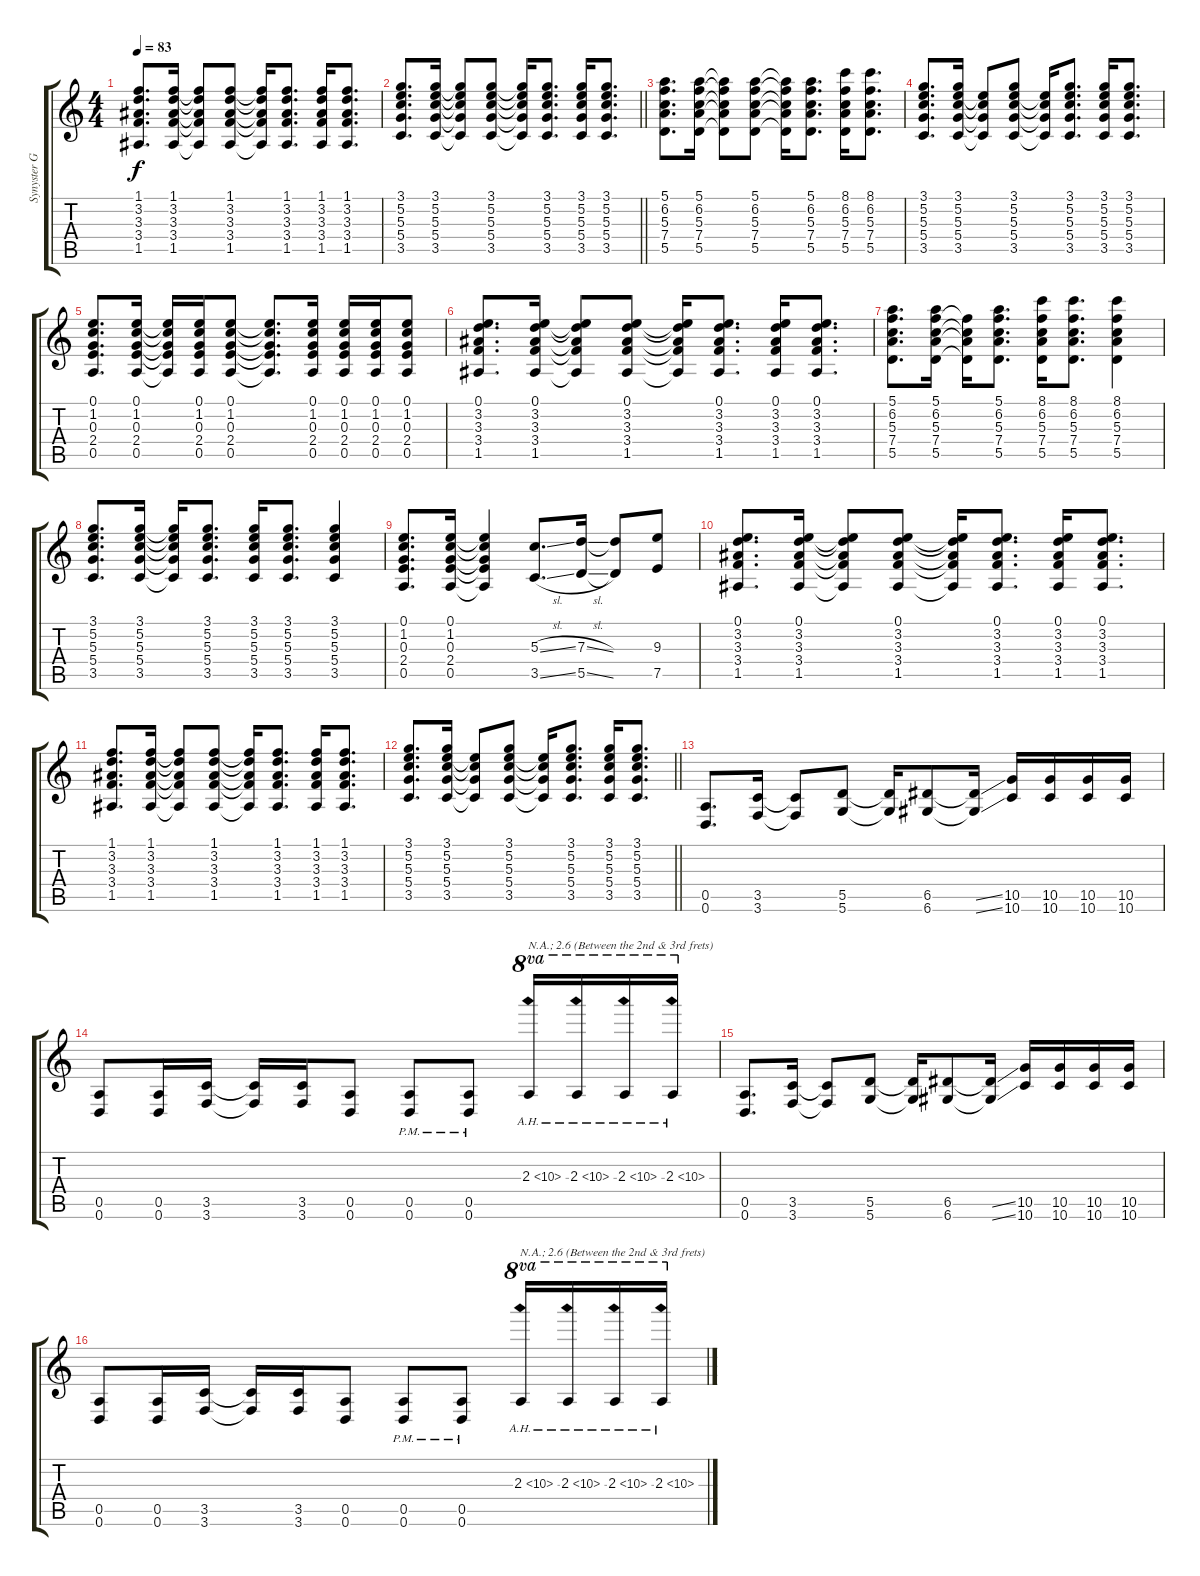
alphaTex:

\track ("Synyster Gates" "Synyster G") {instrument acousticguitarsteel}
\staff {score tabs}
\tuning (E4 B3 G3 D3 A2 D2) {hide}
\ts (4 4)
\tempo 83
\clef g2
\ks c
(1.1 3.2 3.3 3.4 1.5).8{d dy f} (1.1 3.2 3.3 3.4 1.5).16 (1.1{t} 3.2{t} 3.3{t} 3.4{t} 1.5{t}).8 (1.1 3.2 3.3 3.4 1.5).8 (1.1{t} 3.2{t} 3.3{t} 3.4{t} 1.5{t}).16 (1.1 3.2 3.3 3.4 1.5).8{d} (1.1 3.2 3.3 3.4 1.5).16 (1.1 3.2 3.3 3.4 1.5).8{d} |
\barLineRight lightlight
(3.1 5.2 5.3 5.4 3.5).8{d} (3.1 5.2 5.3 5.4 3.5).16 (3.1{t} 5.2{t} 5.3{t} 5.4{t} 3.5{t}).8 (3.1 5.2 5.3 5.4 3.5).8 (3.1{t} 5.2{t} 5.3{t} 5.4{t} 3.5{t}).16 (3.1 5.2 5.3 5.4 3.5).8{d} (3.1 5.2 5.3 5.4 3.5).16 (3.1 5.2 5.3 5.4 3.5).8{d} |
(5.1 6.2 5.3 7.4 5.5).8{d} (5.1 6.2 5.3 7.4 5.5).16 (5.1{t} 6.2{t} 5.3{t} 7.4{t} 5.5{t}).8 (5.1 6.2 5.3 7.4 5.5).8 (5.1{t} 6.2{t} 5.3{t} 7.4{t} 5.5{t}).16 (5.1 6.2 5.3 7.4 5.5).8{d} (8.1 6.2 5.3 7.4 5.5).16 (8.1 6.2 5.3 7.4 5.5).8{d} |
(3.1 5.2 5.3 5.4 3.5).8{d} (3.1 5.2 5.3 5.4 3.5).16 (5.2{t} 5.3{t} 5.4{t} 3.5{t}).8 (3.1 5.2 5.3 5.4 3.5).8 (5.2{t} 5.3{t} 5.4{t} 3.5{t}).16 (3.1 5.2 5.3 5.4 3.5).8{d} (3.1 5.2 5.3 5.4 3.5).16 (3.1 5.2 5.3 5.4 3.5).8{d} |
(0.1 1.2 0.3 2.4 0.5).8{d} (0.1 1.2 0.3 2.4 0.5).16 (0.1{t} 1.2{t} 0.3{t} 2.4{t} 0.5{t}).16 (0.1 1.2 0.3 2.4 0.5).16 (0.1 1.2 0.3 2.4 0.5).8 (0.1{t} 1.2{t} 0.3{t} 2.4{t} 0.5{t}).8{d} (0.1 1.2 0.3 2.4 0.5).16 (0.1 1.2 0.3 2.4 0.5).16 (0.1 1.2 0.3 2.4 0.5).16 (0.1 1.2 0.3 2.4 0.5).8 |
(0.1 3.2 3.3 3.4 1.5).8{d} (0.1 3.2 3.3 3.4 1.5).16 (0.1{t} 3.2{t} 3.3{t} 3.4{t} 1.5{t}).8 (0.1 3.2 3.3 3.4 1.5).8 (0.1{t} 3.2{t} 3.3{t} 3.4{t} 1.5{t}).16 (0.1 3.2 3.3 3.4 1.5).8{d} (0.1 3.2 3.3 3.4 1.5).16 (0.1 3.2 3.3 3.4 1.5).8{d} |
(5.1 6.2 5.3 7.4 5.5).8{d} (5.1 6.2 5.3 7.4 5.5).16 (6.2{t} 5.3{t} 7.4{t} 5.5{t}).16 (5.1 6.2 5.3 7.4 5.5).8{d} (8.1 6.2 5.3 7.4 5.5).16 (8.1 6.2 5.3 7.4 5.5).8{d} (8.1 6.2 5.3 7.4 5.5).4 |
(3.1 5.2 5.3 5.4 3.5).8{d} (3.1 5.2 5.3 5.4 3.5).16 (3.1{t} 5.2{t} 5.3{t} 5.4{t} 3.5{t}).16 (3.1 5.2 5.3 5.4 3.5).8{d} (3.1 5.2 5.3 5.4 3.5).16 (3.1 5.2 5.3 5.4 3.5).8{d} (3.1 5.2 5.3 5.4 3.5).4 |
(0.1 1.2 0.3 2.4 0.5).8{d} (0.1 1.2 0.3 2.4 0.5).16 (0.1{t} 1.2{t} 0.3{t} 2.4{t} 0.5{t}).4 (5.3{sl} 3.5{sl}).8{d} (7.3{sl} 5.5{sl}).16 (7.3{t} 5.5{t}).8 (9.3 7.5).8 |
(0.1 3.2 3.3 3.4 1.5).8{d} (0.1 3.2 3.3 3.4 1.5).16 (0.1{t} 3.2{t} 3.3{t} 3.4{t} 1.5{t}).8 (0.1 3.2 3.3 3.4 1.5).8 (0.1{t} 3.2{t} 3.3{t} 3.4{t} 1.5{t}).16 (0.1 3.2 3.3 3.4 1.5).8{d} (0.1 3.2 3.3 3.4 1.5).16 (0.1 3.2 3.3 3.4 1.5).8{d} |
(1.1 3.2 3.3 3.4 1.5).8{d} (1.1 3.2 3.3 3.4 1.5).16 (1.1{t} 3.2{t} 3.3{t} 3.4{t} 1.5{t}).8 (1.1 3.2 3.3 3.4 1.5).8 (1.1{t} 3.2{t} 3.3{t} 3.4{t} 1.5{t}).16 (1.1 3.2 3.3 3.4 1.5).8{d} (1.1 3.2 3.3 3.4 1.5).16 (1.1 3.2 3.3 3.4 1.5).8{d} |
\barLineRight lightlight
(3.1 5.2 5.3 5.4 3.5).8{d} (3.1 5.2 5.3 5.4 3.5).16 (5.2{t} 5.3{t} 5.4{t} 3.5{t}).8 (3.1 5.2 5.3 5.4 3.5).8 (5.2{t} 5.3{t} 5.4{t} 3.5{t}).16 (3.1 5.2 5.3 5.4 3.5).8{d} (3.1 5.2 5.3 5.4 3.5).16 (3.1 5.2 5.3 5.4 3.5).8{d} |
(0.5 0.6).8{d instrument distortionguitar} (3.5 3.6).16 (3.5{t} 3.6{t}).8 (5.5 5.6).8 (5.5{t} 5.6{t}).16 (6.5 6.6).8 (6.5{ss t} 6.6{ss t}).16 (10.5 10.6).16 (10.5 10.6).16 (10.5 10.6).16 (10.5 10.6).16 |
(0.5 0.6).8 (0.5 0.6).16 (3.5 3.6).16 (3.5{t} 3.6{t}).16 (3.5 3.6).16 (0.5 0.6).8 (0.5{pm} 0.6{pm}).8 (0.5{pm} 0.6{pm}).8 2.3{ah 8}.16{ot 8va txt "N.A.; 2.6 (Between the 2nd & 3rd frets) "} 2.3{ah 8}.16{ot 8va} 2.3{ah 8}.16{ot 8va} 2.3{ah 8}.16{ot 8va} |
(0.5 0.6).8{d} (3.5 3.6).16 (3.5{t} 3.6{t}).8 (5.5 5.6).8 (5.5{t} 5.6{t}).16 (6.5 6.6).8 (6.5{ss t} 6.6{ss t}).16 (10.5 10.6).16 (10.5 10.6).16 (10.5 10.6).16 (10.5 10.6).16 |
(0.5 0.6).8 (0.5 0.6).16 (3.5 3.6).16 (3.5{t} 3.6{t}).16 (3.5 3.6).16 (0.5 0.6).8 (0.5{pm} 0.6{pm}).8 (0.5{pm} 0.6{pm}).8 2.3{ah 8}.16{ot 8va txt "N.A.; 2.6 (Between the 2nd & 3rd frets) "} 2.3{ah 8}.16{ot 8va} 2.3{ah 8}.16{ot 8va} 2.3{ah 8}.16{ot 8va}
